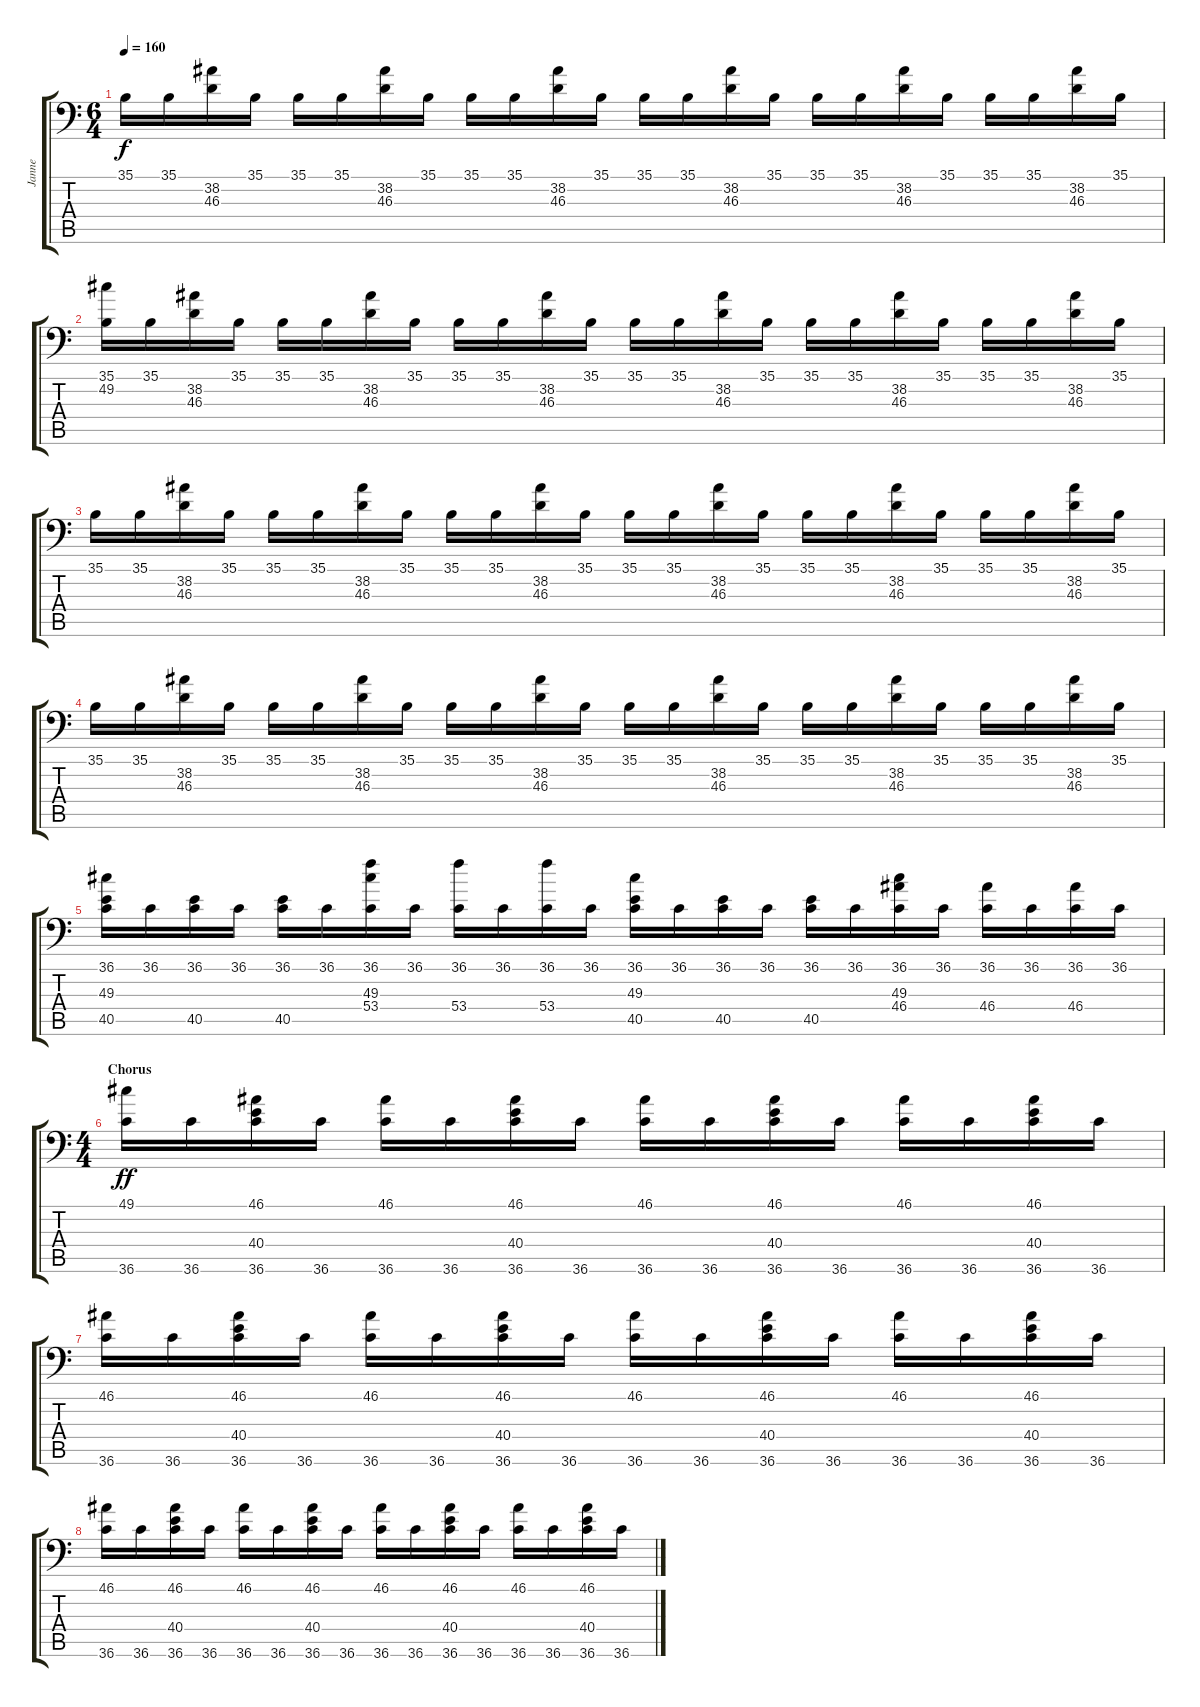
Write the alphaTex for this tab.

\track ("Janne" "Janne") {instrument acousticgrandpiano}
\staff {score tabs}
\tuning (C-1 C-1 C-1 C-1 C-1 C-1) {hide}
\ts (6 4)
\tempo 160
\clef f4
\ks c
35.1.16{dy f} 35.1.16 (38.2 46.3).16 35.1.16 35.1.16 35.1.16 (38.2 46.3).16 35.1.16 35.1.16 35.1.16 (38.2 46.3).16 35.1.16 35.1.16 35.1.16 (38.2 46.3).16 35.1.16 35.1.16 35.1.16 (38.2 46.3).16 35.1.16 35.1.16 35.1.16 (38.2 46.3).16 35.1.16 |
(35.1 49.2).16 35.1.16 (38.2 46.3).16 35.1.16 35.1.16 35.1.16 (38.2 46.3).16 35.1.16 35.1.16 35.1.16 (38.2 46.3).16 35.1.16 35.1.16 35.1.16 (38.2 46.3).16 35.1.16 35.1.16 35.1.16 (38.2 46.3).16 35.1.16 35.1.16 35.1.16 (38.2 46.3).16 35.1.16 |
35.1.16 35.1.16 (38.2 46.3).16 35.1.16 35.1.16 35.1.16 (38.2 46.3).16 35.1.16 35.1.16 35.1.16 (38.2 46.3).16 35.1.16 35.1.16 35.1.16 (38.2 46.3).16 35.1.16 35.1.16 35.1.16 (38.2 46.3).16 35.1.16 35.1.16 35.1.16 (38.2 46.3).16 35.1.16 |
35.1.16 35.1.16 (38.2 46.3).16 35.1.16 35.1.16 35.1.16 (38.2 46.3).16 35.1.16 35.1.16 35.1.16 (38.2 46.3).16 35.1.16 35.1.16 35.1.16 (38.2 46.3).16 35.1.16 35.1.16 35.1.16 (38.2 46.3).16 35.1.16 35.1.16 35.1.16 (38.2 46.3).16 35.1.16 |
(36.1 49.3 40.5).16 36.1.16 (36.1 40.5).16 36.1.16 (36.1 40.5).16 36.1.16 (36.1 49.3 53.4).16 36.1.16 (36.1 53.4).16 36.1.16 (36.1 53.4).16 36.1.16 (36.1 49.3 40.5).16 36.1.16 (36.1 40.5).16 36.1.16 (36.1 40.5).16 36.1.16 (36.1 49.3 46.4).16 36.1.16 (36.1 46.4).16 36.1.16 (36.1 46.4).16 36.1.16 |
\ts (4 4)
\section ("" "Chorus")
(49.1 36.6).16{dy ff} 36.6.16 (46.1 40.4 36.6).16 36.6.16 (46.1 36.6).16 36.6.16 (46.1 40.4 36.6).16 36.6.16 (46.1 36.6).16 36.6.16 (46.1 40.4 36.6).16 36.6.16 (46.1 36.6).16 36.6.16 (46.1 40.4 36.6).16 36.6.16 |
(46.1 36.6).16 36.6.16 (46.1 40.4 36.6).16 36.6.16 (46.1 36.6).16 36.6.16 (46.1 40.4 36.6).16 36.6.16 (46.1 36.6).16 36.6.16 (46.1 40.4 36.6).16 36.6.16 (46.1 36.6).16 36.6.16 (46.1 40.4 36.6).16 36.6.16 |
(46.1 36.6).16 36.6.16 (46.1 40.4 36.6).16 36.6.16 (46.1 36.6).16 36.6.16 (46.1 40.4 36.6).16 36.6.16 (46.1 36.6).16 36.6.16 (46.1 40.4 36.6).16 36.6.16 (46.1 36.6).16 36.6.16 (46.1 40.4 36.6).16 36.6.16
